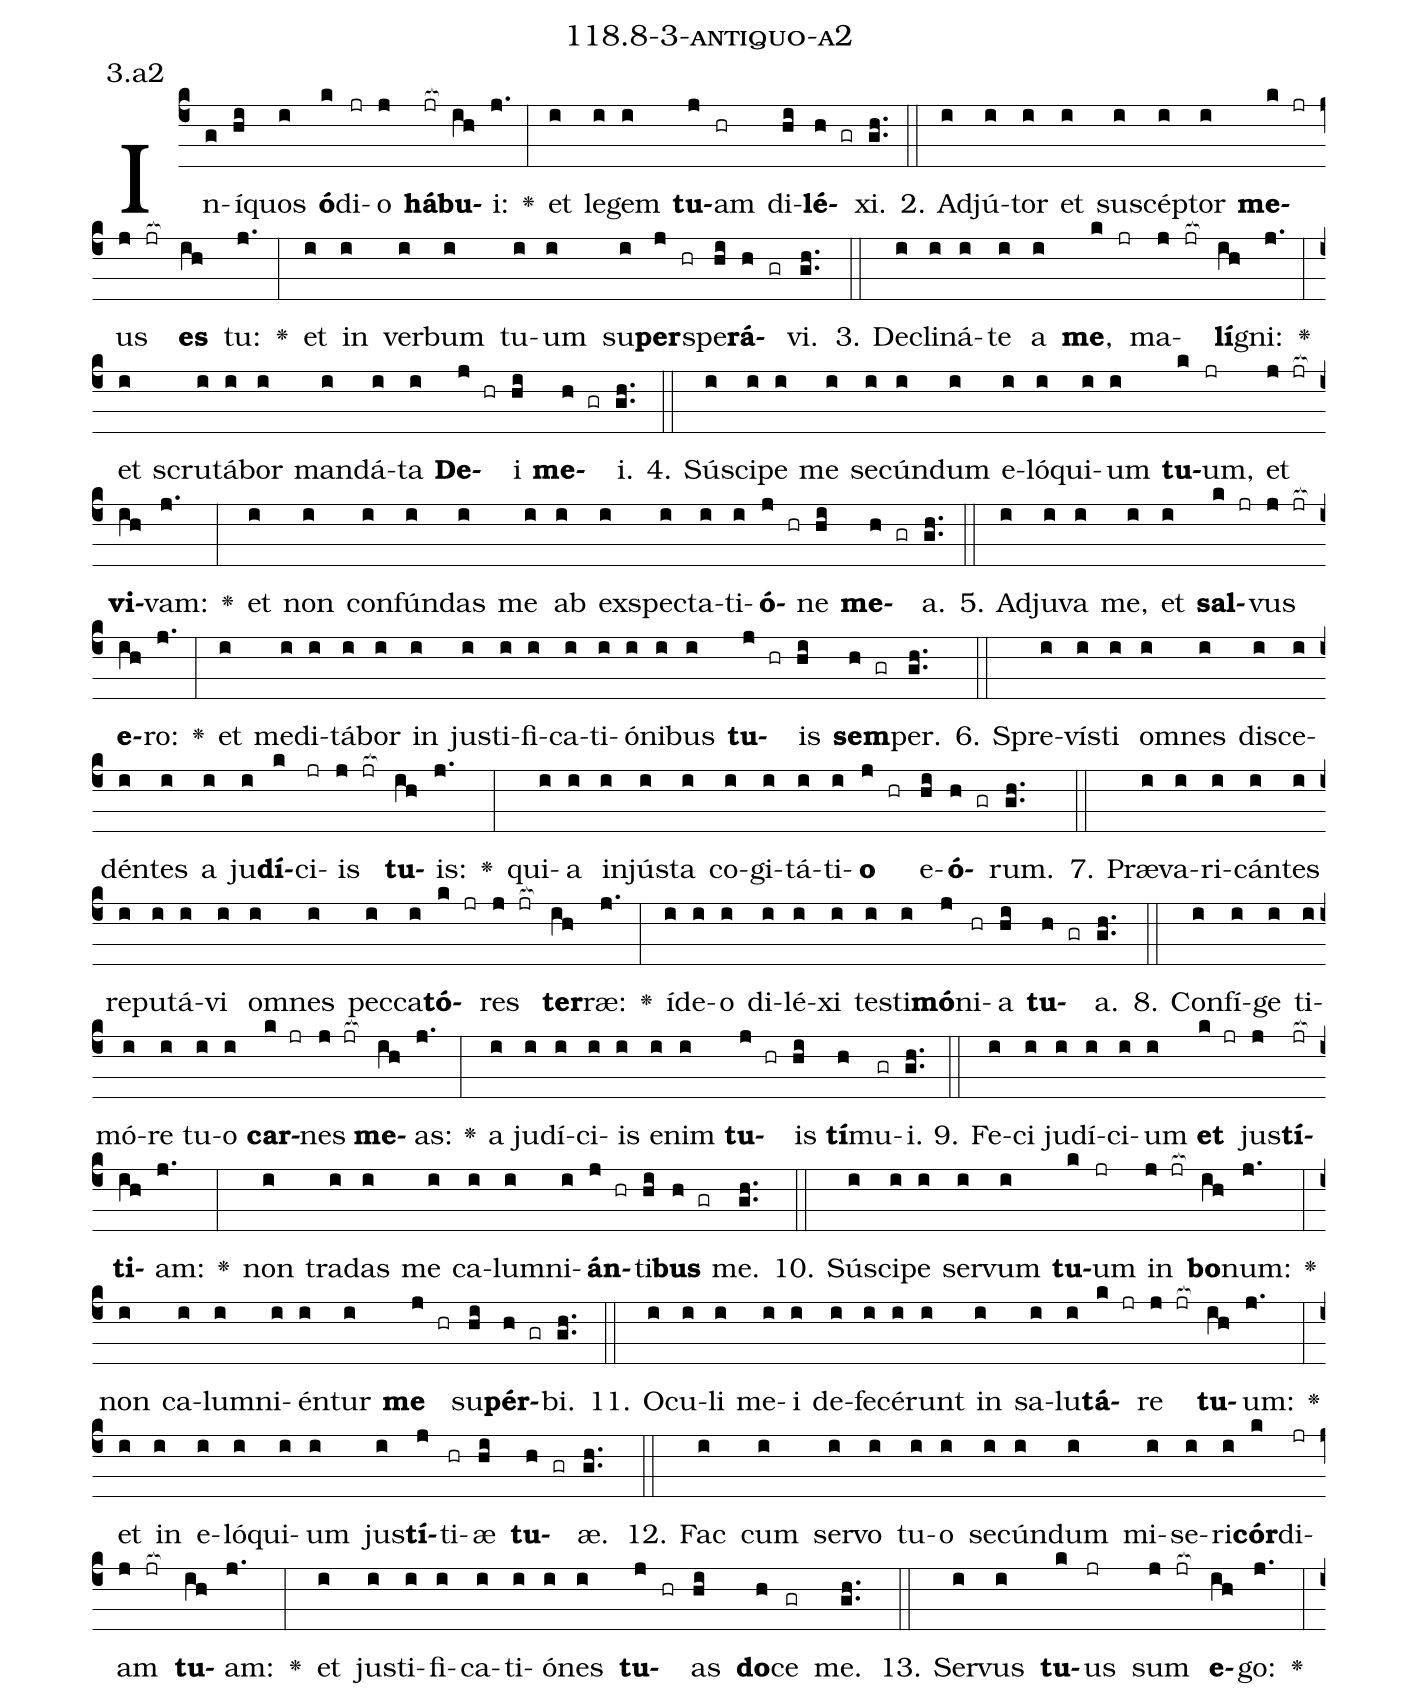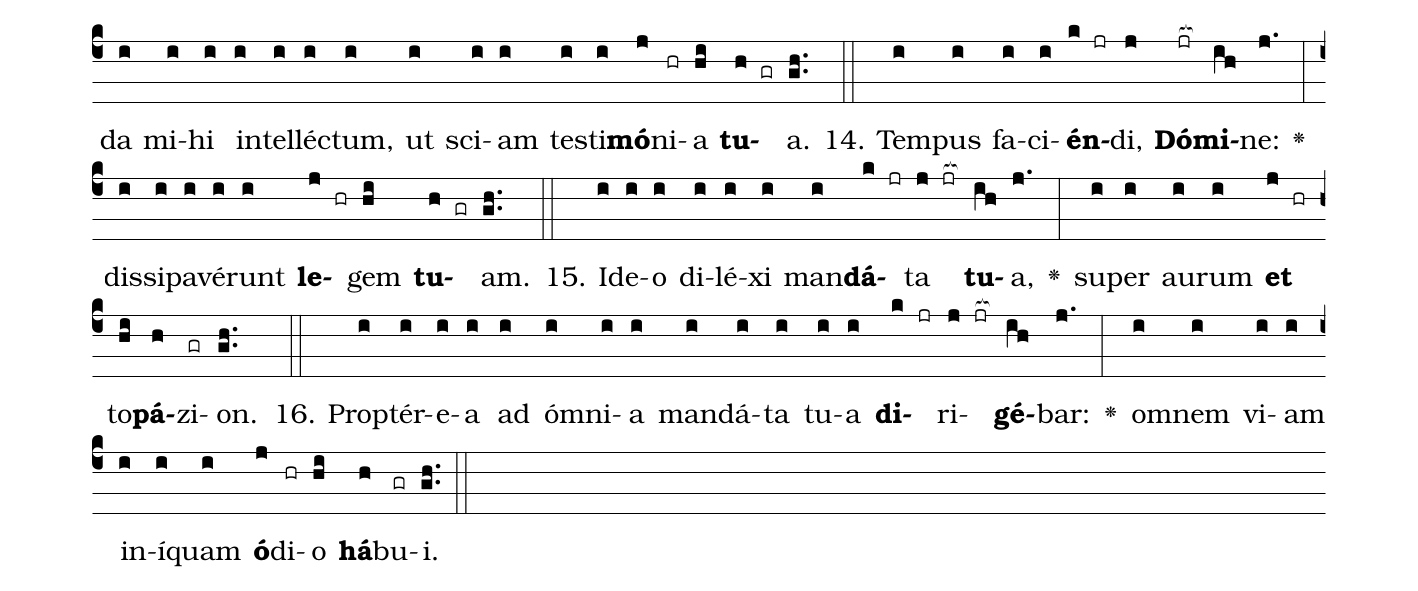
name: 118.8-3-antiquo-a2;
annotation: 3.a2;
%%
(c4)In(g)í(hi)quos(i) <b>ó</b>(k)di(jr)o(j) <b>há</b>(jr[ocb:1{])<b>bu</b>(ih[ocb:0}])i:(j.) <v>\greheightstar</v>(:) et(i) le(i)gem(i) <b>tu</b>(j)am(hr) di(hi)<b>lé</b>(h gr)xi.(gh..) (::)
2. Ad(i)jú(i)tor(i) et(i) su(i)scép(i)tor(i) <b>me</b>(k jr)us(j jr[ocb:1{]) <b>es</b>(ih[ocb:0}]) tu:(j.) <v>\greheightstar</v>(:) et(i) in(i) ver(i)bum(i) tu(i)um(i) su(i)<b>per</b>(j hr)spe(hi)<b>rá</b>(h gr)vi.(gh..) (::)
3. De(i)cli(i)ná(i)te(i) a(i) <b>me</b>,(k jr) ma(j jr[ocb:1{])<b>lí</b>(ih[ocb:0}])gni:(j.) <v>\greheightstar</v>(:) et(i) scru(i)tá(i)bor(i) man(i)dá(i)ta(i) <b>De</b>(j hr)i(hi) <b>me</b>(h gr)i.(gh..) (::)
4. Sú(i)sci(i)pe(i) me(i) se(i)cún(i)dum(i) e(i)ló(i)qui(i)um(i) <b>tu</b>(k)um,(jr) et(j jr[ocb:1{]) <b>vi</b>(ih[ocb:0}])vam:(j.) <v>\greheightstar</v>(:) et(i) non(i) con(i)fún(i)das(i) me(i) ab(i) ex(i)spec(i)ta(i)ti(i)<b>ó</b>(j hr)ne(hi) <b>me</b>(h gr)a.(gh..) (::)
5. Ad(i)ju(i)va(i) me,(i) et(i) <b>sal</b>(k jr)vus(j jr[ocb:1{]) <b>e</b>(ih[ocb:0}])ro:(j.) <v>\greheightstar</v>(:) et(i) me(i)di(i)tá(i)bor(i) in(i) jus(i)ti(i)fi(i)ca(i)ti(i)ó(i)ni(i)bus(i) <b>tu</b>(j hr)is(hi) <b>sem</b>(h gr)per.(gh..) (::)
6. Spre(i)vís(i)ti(i) om(i)nes(i) di(i)sce(i)dén(i)tes(i) a(i) ju(i)<b>dí</b>(k)ci(jr)is(j jr[ocb:1{]) <b>tu</b>(ih[ocb:0}])is:(j.) <v>\greheightstar</v>(:) qui(i)a(i) in(i)jús(i)ta(i) co(i)gi(i)tá(i)ti(i)<b>o</b>(j hr) e(hi)<b>ó</b>(h gr)rum.(gh..) (::)
7. Præ(i)va(i)ri(i)cán(i)tes(i) re(i)pu(i)tá(i)vi(i) om(i)nes(i) pec(i)ca(i)<b>tó</b>(k jr)res(j jr[ocb:1{]) <b>ter</b>(ih[ocb:0}])ræ:(j.) <v>\greheightstar</v>(:) íd(i)e(i)o(i) di(i)lé(i)xi(i) tes(i)ti(i)<b>mó</b>(j)ni(hr)a(hi) <b>tu</b>(h gr)a.(gh..) (::)
8. Con(i)fí(i)ge(i) ti(i)mó(i)re(i) tu(i)o(i) <b>car</b>(k jr)nes(j jr[ocb:1{]) <b>me</b>(ih[ocb:0}])as:(j.) <v>\greheightstar</v>(:) a(i) ju(i)dí(i)ci(i)is(i) e(i)nim(i) <b>tu</b>(j hr)is(hi) <b>tí</b>(h)mu(gr)i.(gh..) (::)
9. Fe(i)ci(i) ju(i)dí(i)ci(i)um(i) <b>et</b>(k jr) jus(j)<b>tí</b>(jr[ocb:1{])<b>ti</b>(ih[ocb:0}])am:(j.) <v>\greheightstar</v>(:) non(i) tra(i)das(i) me(i) ca(i)lum(i)ni(i)<b>án</b>(j hr)ti(hi)<b>bus</b>(h gr) me.(gh..) (::)
10. Sú(i)sci(i)pe(i) ser(i)vum(i) <b>tu</b>(k)um(jr) in(j jr[ocb:1{]) <b>bo</b>(ih[ocb:0}])num:(j.) <v>\greheightstar</v>(:) non(i) ca(i)lum(i)ni(i)én(i)tur(i) <b>me</b>(j hr) su(hi)<b>pér</b>(h gr)bi.(gh..) (::)
11. O(i)cu(i)li(i) me(i)i(i) de(i)fe(i)cé(i)runt(i) in(i) sa(i)lu(i)<b>tá</b>(k jr)re(j jr[ocb:1{]) <b>tu</b>(ih[ocb:0}])um:(j.) <v>\greheightstar</v>(:) et(i) in(i) e(i)ló(i)qui(i)um(i) jus(i)<b>tí</b>(j)ti(hr)æ(hi) <b>tu</b>(h gr)æ.(gh..) (::)
12. Fac(i) cum(i) ser(i)vo(i) tu(i)o(i) se(i)cún(i)dum(i) mi(i)se(i)ri(i)<b>cór</b>(k)di(jr)am(j jr[ocb:1{]) <b>tu</b>(ih[ocb:0}])am:(j.) <v>\greheightstar</v>(:) et(i) jus(i)ti(i)fi(i)ca(i)ti(i)ó(i)nes(i) <b>tu</b>(j hr)as(hi) <b>do</b>(h)ce(gr) me.(gh..) (::)
13. Ser(i)vus(i) <b>tu</b>(k)us(jr) sum(j jr[ocb:1{]) <b>e</b>(ih[ocb:0}])go:(j.) <v>\greheightstar</v>(:) da(i) mi(i)hi(i) in(i)tel(i)léc(i)tum,(i) ut(i) sci(i)am(i) tes(i)ti(i)<b>mó</b>(j)ni(hr)a(hi) <b>tu</b>(h gr)a.(gh..) (::)
14. Tem(i)pus(i) fa(i)ci(i)<b>én</b>(k jr)di,(j) <b>Dó</b>(jr[ocb:1{])<b>mi</b>(ih[ocb:0}])ne:(j.) <v>\greheightstar</v>(:) dis(i)si(i)pa(i)vé(i)runt(i) <b>le</b>(j hr)gem(hi) <b>tu</b>(h gr)am.(gh..) (::)
15. Id(i)e(i)o(i) di(i)lé(i)xi(i) man(i)<b>dá</b>(k jr)ta(j jr[ocb:1{]) <b>tu</b>(ih[ocb:0}])a,(j.) <v>\greheightstar</v>(:) su(i)per(i) au(i)rum(i) <b>et</b>(j hr) to(hi)<b>pá</b>(h)zi(gr)on.(gh..) (::)
16. Prop(i)tér(i)e(i)a(i) ad(i) óm(i)ni(i)a(i) man(i)dá(i)ta(i) tu(i)a(i) <b>di</b>(k jr)ri(j jr[ocb:1{])<b>gé</b>(ih[ocb:0}])bar:(j.) <v>\greheightstar</v>(:) om(i)nem(i) vi(i)am(i) in(i)í(i)quam(i) <b>ó</b>(j)di(hr)o(hi) <b>há</b>(h)bu(gr)i.(gh..) (::)
